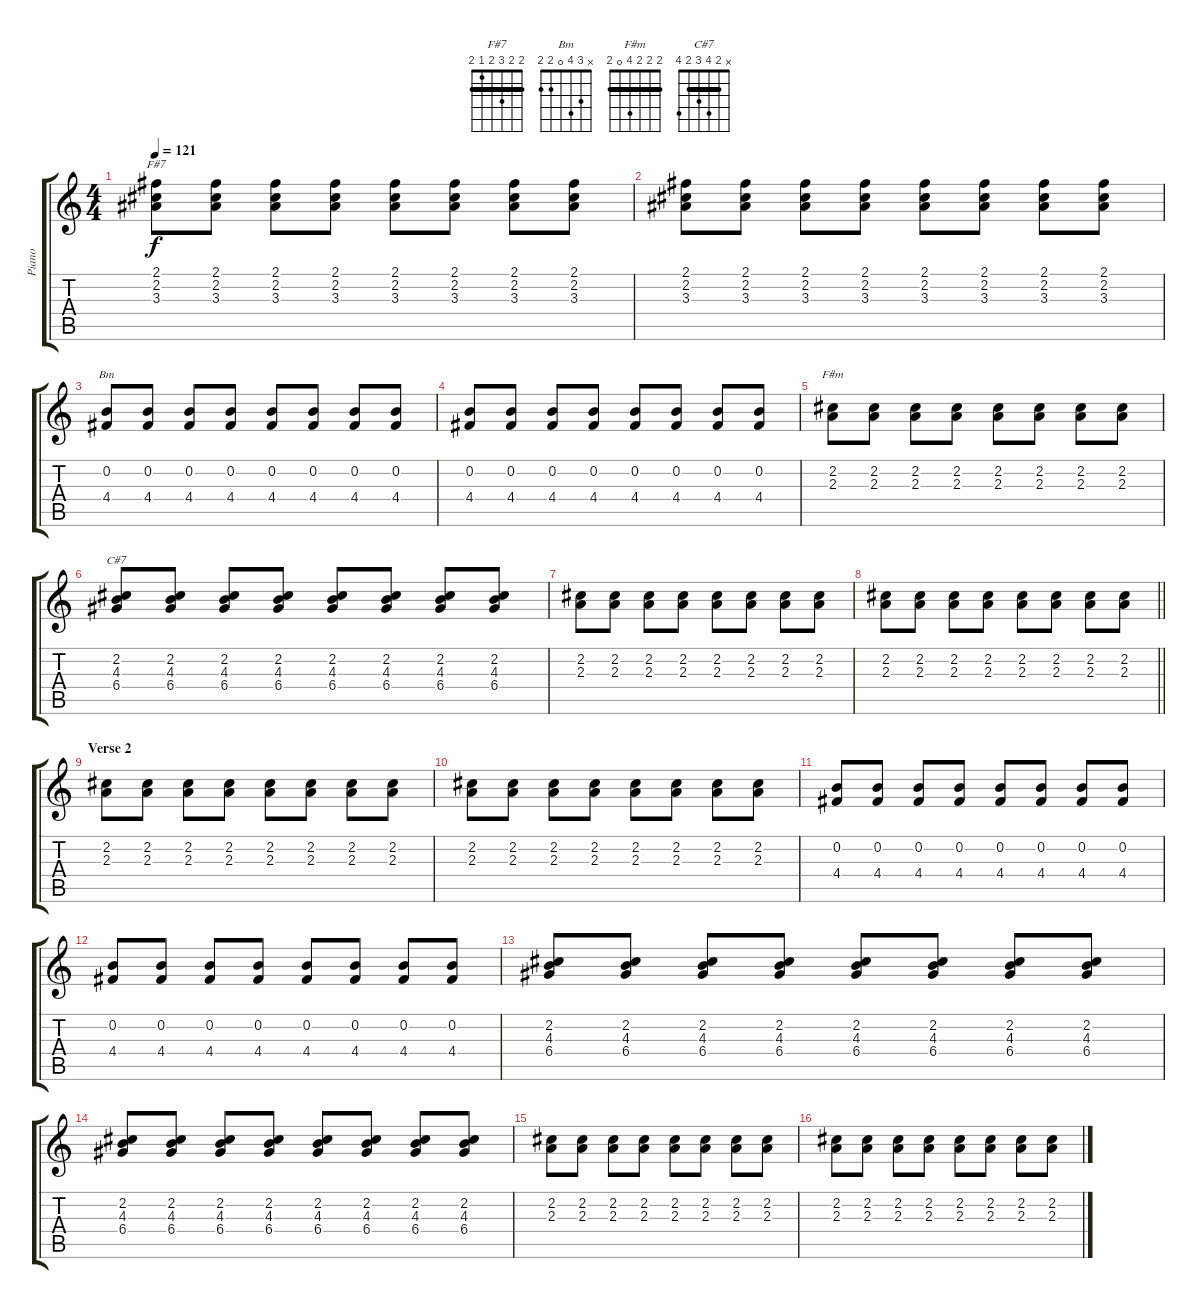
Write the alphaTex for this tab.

\track ("Piano" "Piano") {instrument acousticguitarsteel}
\staff {score tabs}
\tuning (E4 B3 G3 D3 A2 E2) {hide}
\chord ("F#7" 2 2 3 2 1 2) {barre 2}
\chord ("Bm" x 3 4 0 2 2)
\chord ("F#m" 2 2 2 4 0 2) {barre 2}
\chord ("C#7" x 2 4 3 2 4) {barre 2}
\ts (4 4)
\tempo 121
\clef g2
\ks c
(2.1 2.2 3.3).8{ch "F#7" dy f} (2.1 2.2 3.3).8 (2.1 2.2 3.3).8 (2.1 2.2 3.3).8 (2.1 2.2 3.3).8 (2.1 2.2 3.3).8 (2.1 2.2 3.3).8 (2.1 2.2 3.3).8 |
(2.1 2.2 3.3).8 (2.1 2.2 3.3).8 (2.1 2.2 3.3).8 (2.1 2.2 3.3).8 (2.1 2.2 3.3).8 (2.1 2.2 3.3).8 (2.1 2.2 3.3).8 (2.1 2.2 3.3).8 |
(0.2 4.4).8{ch "Bm"} (0.2 4.4).8 (0.2 4.4).8 (0.2 4.4).8 (0.2 4.4).8 (0.2 4.4).8 (0.2 4.4).8 (0.2 4.4).8 |
(0.2 4.4).8 (0.2 4.4).8 (0.2 4.4).8 (0.2 4.4).8 (0.2 4.4).8 (0.2 4.4).8 (0.2 4.4).8 (0.2 4.4).8 |
(2.2 2.3).8{ch "F#m"} (2.2 2.3).8 (2.2 2.3).8 (2.2 2.3).8 (2.2 2.3).8 (2.2 2.3).8 (2.2 2.3).8 (2.2 2.3).8 |
(2.2 4.3 6.4).8{ch "C#7"} (2.2 4.3 6.4).8 (2.2 4.3 6.4).8 (2.2 4.3 6.4).8 (2.2 4.3 6.4).8 (2.2 4.3 6.4).8 (2.2 4.3 6.4).8 (2.2 4.3 6.4).8 |
(2.2 2.3).8 (2.2 2.3).8 (2.2 2.3).8 (2.2 2.3).8 (2.2 2.3).8 (2.2 2.3).8 (2.2 2.3).8 (2.2 2.3).8 |
\barLineRight lightlight
(2.2 2.3).8 (2.2 2.3).8 (2.2 2.3).8 (2.2 2.3).8 (2.2 2.3).8 (2.2 2.3).8 (2.2 2.3).8 (2.2 2.3).8 |
\section ("" "Verse 2")
(2.2 2.3).8 (2.2 2.3).8 (2.2 2.3).8 (2.2 2.3).8 (2.2 2.3).8 (2.2 2.3).8 (2.2 2.3).8 (2.2 2.3).8 |
(2.2 2.3).8 (2.2 2.3).8 (2.2 2.3).8 (2.2 2.3).8 (2.2 2.3).8 (2.2 2.3).8 (2.2 2.3).8 (2.2 2.3).8 |
(0.2 4.4).8 (0.2 4.4).8 (0.2 4.4).8 (0.2 4.4).8 (0.2 4.4).8 (0.2 4.4).8 (0.2 4.4).8 (0.2 4.4).8 |
(0.2 4.4).8 (0.2 4.4).8 (0.2 4.4).8 (0.2 4.4).8 (0.2 4.4).8 (0.2 4.4).8 (0.2 4.4).8 (0.2 4.4).8 |
(2.2 4.3 6.4).8 (2.2 4.3 6.4).8 (2.2 4.3 6.4).8 (2.2 4.3 6.4).8 (2.2 4.3 6.4).8 (2.2 4.3 6.4).8 (2.2 4.3 6.4).8 (2.2 4.3 6.4).8 |
(2.2 4.3 6.4).8 (2.2 4.3 6.4).8 (2.2 4.3 6.4).8 (2.2 4.3 6.4).8 (2.2 4.3 6.4).8 (2.2 4.3 6.4).8 (2.2 4.3 6.4).8 (2.2 4.3 6.4).8 |
(2.2 2.3).8 (2.2 2.3).8 (2.2 2.3).8 (2.2 2.3).8 (2.2 2.3).8 (2.2 2.3).8 (2.2 2.3).8 (2.2 2.3).8 |
(2.2 2.3).8 (2.2 2.3).8 (2.2 2.3).8 (2.2 2.3).8 (2.2 2.3).8 (2.2 2.3).8 (2.2 2.3).8 (2.2 2.3).8
